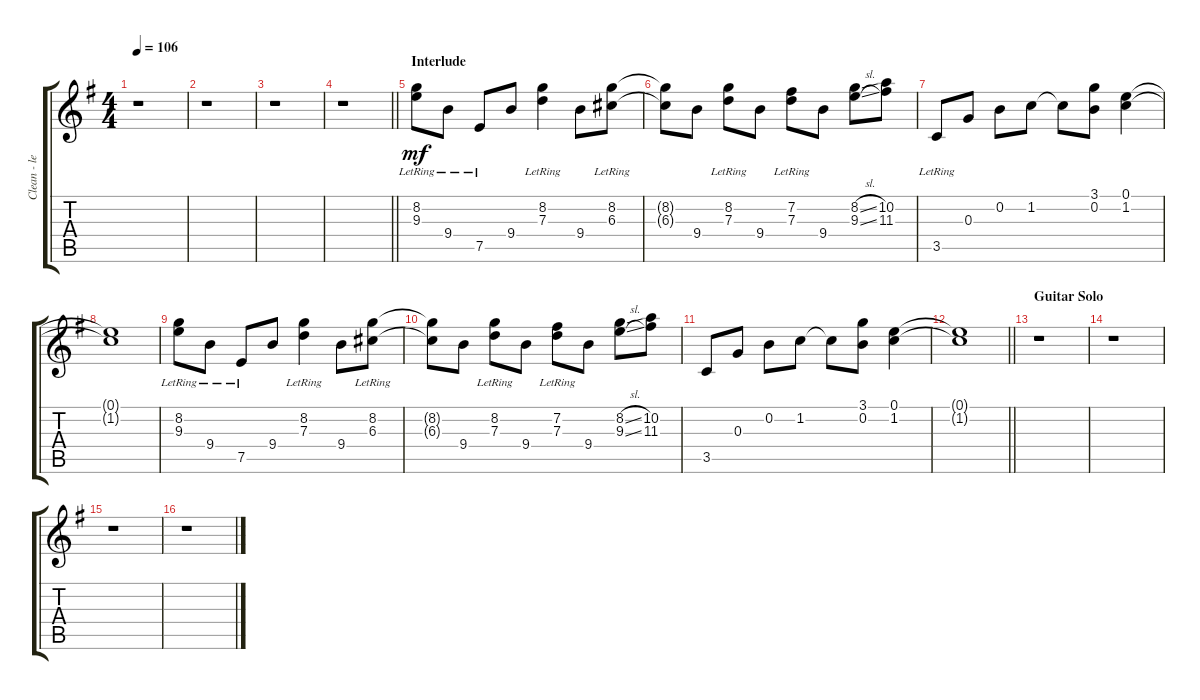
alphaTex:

\track ("Clean - left" "Clean - le") {instrument electricguitarclean}
\staff {score tabs}
\tuning (E4 B3 G3 D3 A2 E2) {hide}
\ts (4 4)
\tempo 106
\clef g2
\ks g
r.1{dy mf} |
r.1 |
r.1 |
\barLineRight lightlight
r.1 |
\section ("" "Interlude")
(8.2{lr} 9.3{lr}).8 9.4{lr}.8 7.5{lr}.8 9.4.8 (8.2 7.3{lr}).4 9.4.8 (8.2 6.3{lr}).8 |
(8.2{t} 6.3{t}).8 9.4.8 (8.2 7.3{lr}).8 9.4.8 (7.2 7.3{lr}).8 9.4.8 (8.2{sl} 9.3{sl}).8 (10.2 11.3).8 |
3.5{lr}.8 0.3.8 0.2.8 1.2.8 1.2{t}.8 (3.1 0.2).8 (0.1 1.2).4 |
(0.1{t} 1.2{t}).1 |
(8.2{lr} 9.3{lr}).8 9.4{lr}.8 7.5{lr}.8 9.4.8 (8.2 7.3{lr}).4 9.4.8 (8.2 6.3{lr}).8 |
(8.2{t} 6.3{t}).8 9.4.8 (8.2 7.3{lr}).8 9.4.8 (7.2 7.3{lr}).8 9.4.8 (8.2{sl} 9.3{sl}).8 (10.2 11.3).8 |
3.5.8 0.3.8 0.2.8 1.2.8 1.2{t}.8 (3.1 0.2).8 (0.1 1.2).4 |
\barLineRight lightlight
(0.1{t} 1.2{t}).1 |
\section ("" "Guitar Solo")
r.1 |
r.1 |
r.1 |
r.1
